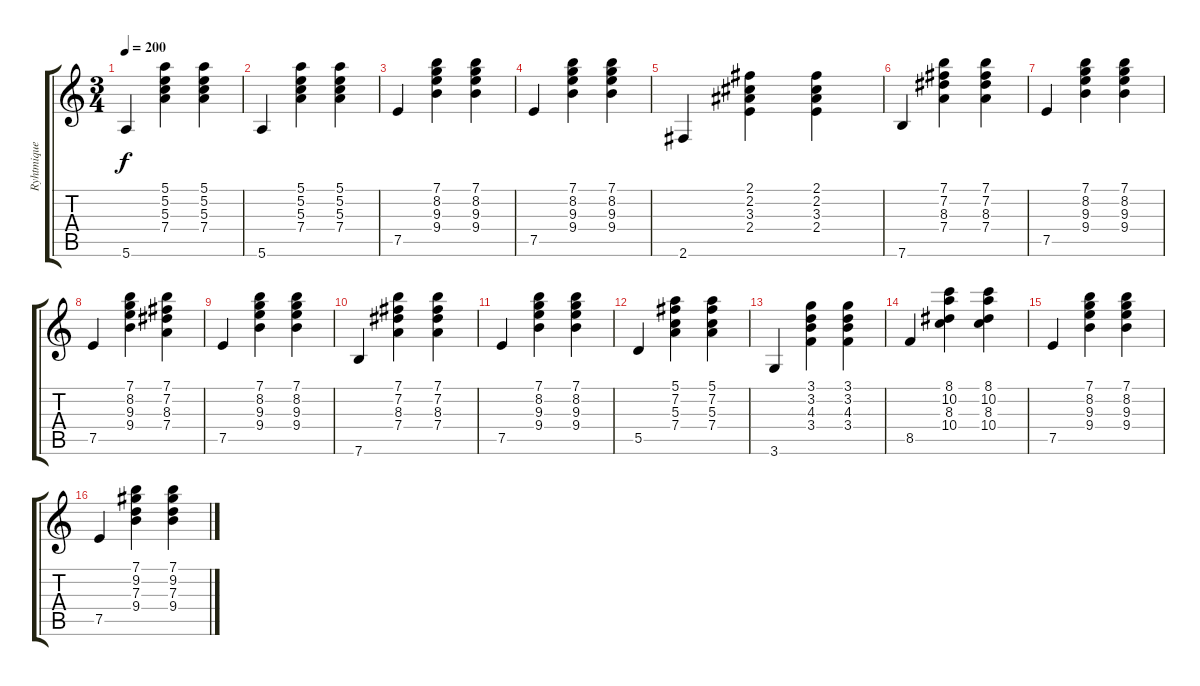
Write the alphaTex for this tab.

\track ("Ryhtmique" "Ryhtmique") {instrument acousticguitarsteel}
\staff {score tabs}
\tuning (E4 B3 G3 D3 A2 E2) {hide}
\ts (3 4)
\tempo 200
\clef g2
\ks c
5.6.4{dy f} (5.1 5.2 5.3 7.4).4 (5.1 5.2 5.3 7.4).4 |
5.6.4 (5.1 5.2 5.3 7.4).4 (5.1 5.2 5.3 7.4).4 |
7.5.4 (7.1 8.2 9.3 9.4).4 (7.1 8.2 9.3 9.4).4 |
7.5.4 (7.1 8.2 9.3 9.4).4 (7.1 8.2 9.3 9.4).4 |
2.6.4 (2.1 2.2 3.3 2.4).4 (2.1 2.2 3.3 2.4).4 |
7.6.4 (7.1 7.2 8.3 7.4).4 (7.1 7.2 8.3 7.4).4 |
7.5.4 (7.1 8.2 9.3 9.4).4 (7.1 8.2 9.3 9.4).4 |
7.5.4 (7.1 8.2 9.3 9.4).4 (7.1 7.2 8.3 7.4).4 |
7.5.4 (7.1 8.2 9.3 9.4).4 (7.1 8.2 9.3 9.4).4 |
7.6.4 (7.1 7.2 8.3 7.4).4 (7.1 7.2 8.3 7.4).4 |
7.5.4 (7.1 8.2 9.3 9.4).4 (7.1 8.2 9.3 9.4).4 |
5.5.4 (5.1 7.2 5.3 7.4).4 (5.1 7.2 5.3 7.4).4 |
3.6.4 (3.1 3.2 4.3 3.4).4 (3.1 3.2 4.3 3.4).4 |
8.5.4 (8.1 10.2 8.3 10.4).4 (8.1 10.2 8.3 10.4).4 |
7.5.4 (7.1 8.2 9.3 9.4).4 (7.1 8.2 9.3 9.4).4 |
7.5.4 (7.1 9.2 7.3 9.4).4 (7.1 9.2 7.3 9.4).4
